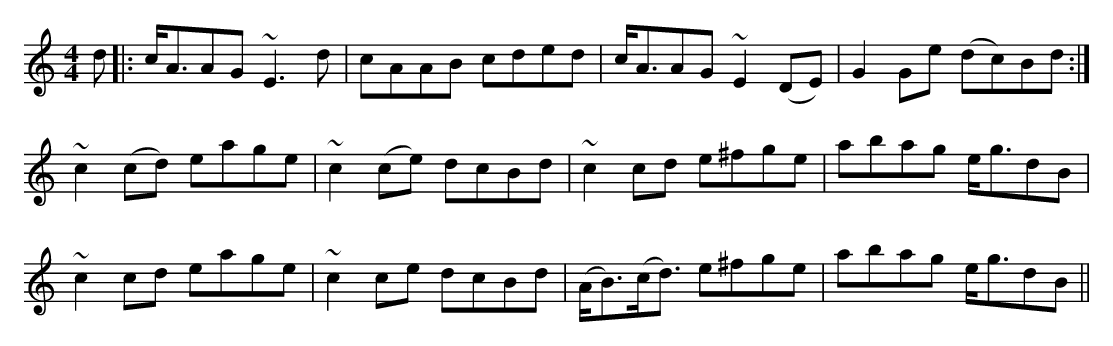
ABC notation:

X:1
M:4/4
K:Amin
d|:c<AAG ~E3 d|cAAB cded|c<AAG ~E2 (DE)|G2 Ge (dc)Bd:|
~c2 (cd) eage|~c2 (ce) dcBd|~c2 cd e^fge|abag e<gdB|
~c2 cd eage|~c2 ce dcBd|(A<B)(c<d) e^fge|abag e<gdB||
